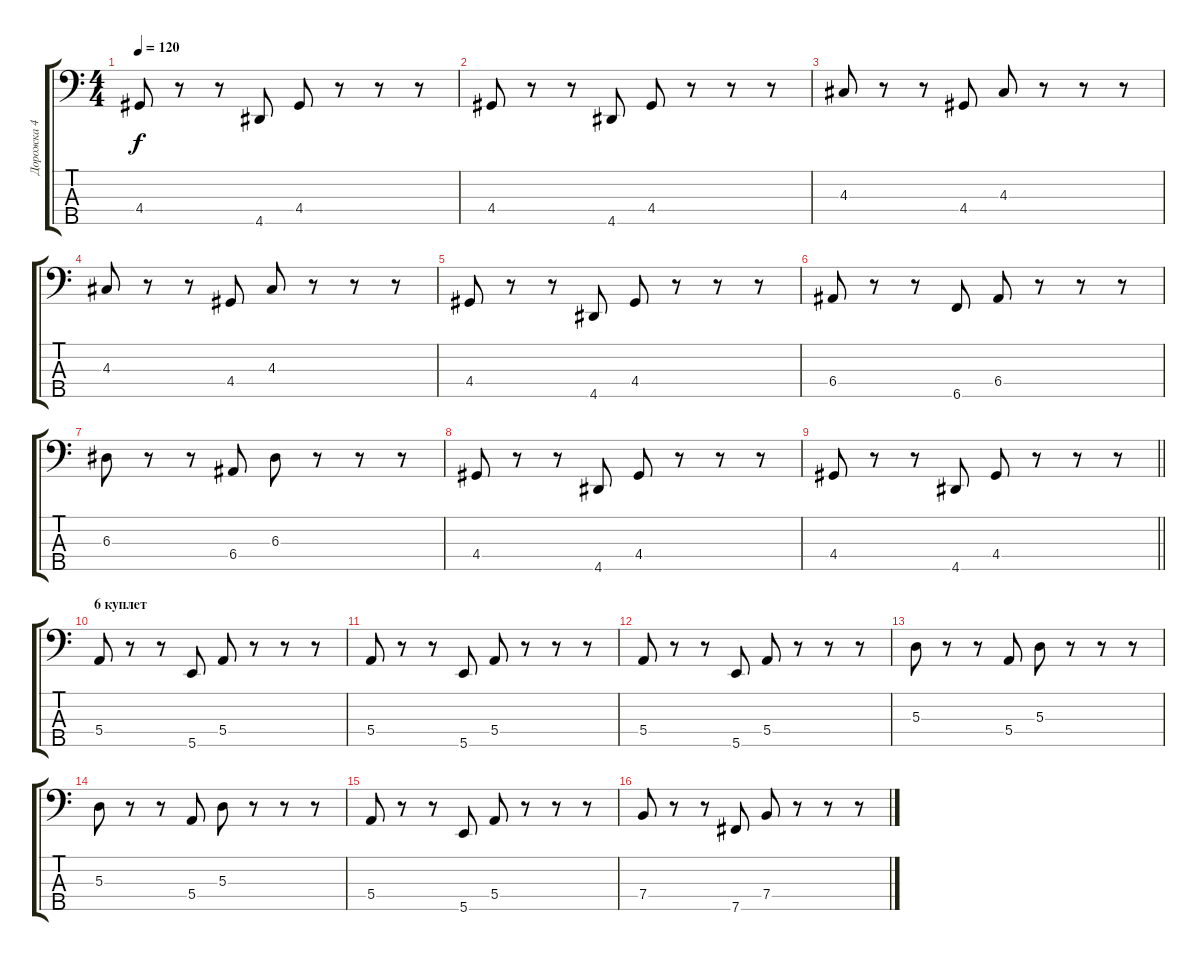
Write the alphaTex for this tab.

\track ("Дорожка 4" "Дорожка 4") {instrument electricbassfinger}
\staff {score tabs}
\tuning (G2 D2 A1 E1 B0) {hide}
\ts (4 4)
\tempo 120
\clef f4
\ks c
4.4.8{dy f} r.8 r.8 4.5.8 4.4.8 r.8 r.8 r.8 |
4.4.8 r.8 r.8 4.5.8 4.4.8 r.8 r.8 r.8 |
4.3.8 r.8 r.8 4.4.8 4.3.8 r.8 r.8 r.8 |
4.3.8 r.8 r.8 4.4.8 4.3.8 r.8 r.8 r.8 |
4.4.8 r.8 r.8 4.5.8 4.4.8 r.8 r.8 r.8 |
6.4.8 r.8 r.8 6.5.8 6.4.8 r.8 r.8 r.8 |
6.3.8 r.8 r.8 6.4.8 6.3.8 r.8 r.8 r.8 |
4.4.8 r.8 r.8 4.5.8 4.4.8 r.8 r.8 r.8 |
\barLineRight lightlight
4.4.8 r.8 r.8 4.5.8 4.4.8 r.8 r.8 r.8 |
\section ("" "6 куплет")
5.4.8 r.8 r.8 5.5.8 5.4.8 r.8 r.8 r.8 |
5.4.8 r.8 r.8 5.5.8 5.4.8 r.8 r.8 r.8 |
5.4.8 r.8 r.8 5.5.8 5.4.8 r.8 r.8 r.8 |
5.3.8 r.8 r.8 5.4.8 5.3.8 r.8 r.8 r.8 |
5.3.8 r.8 r.8 5.4.8 5.3.8 r.8 r.8 r.8 |
5.4.8 r.8 r.8 5.5.8 5.4.8 r.8 r.8 r.8 |
7.4.8 r.8 r.8 7.5.8 7.4.8 r.8 r.8 r.8
